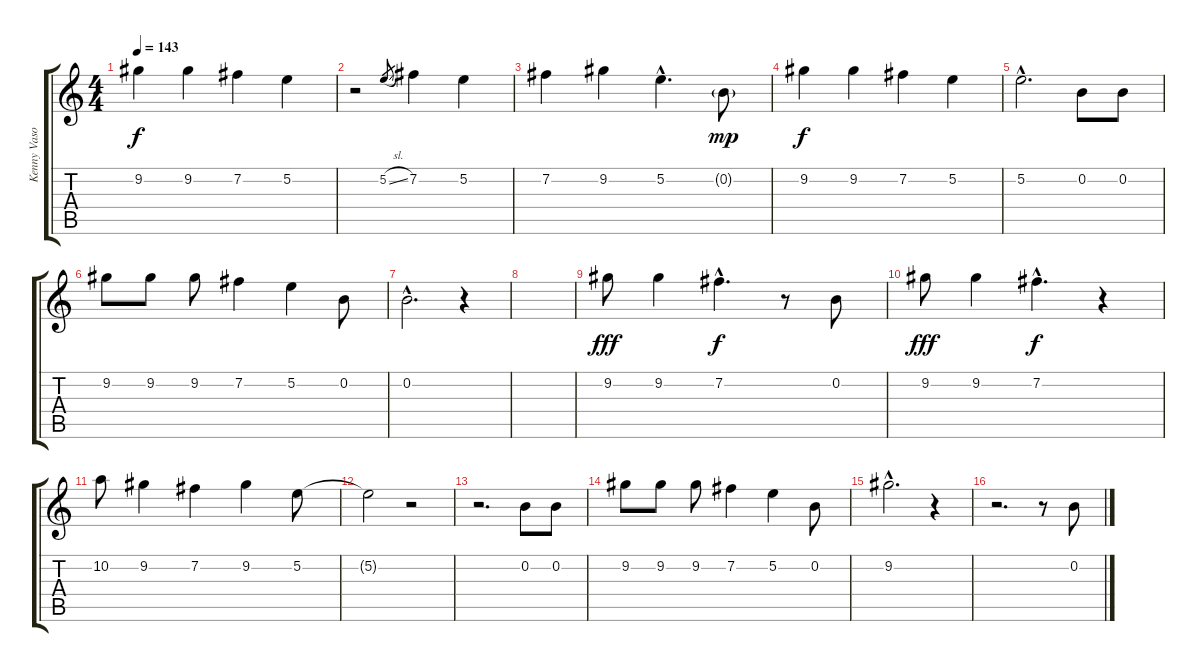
\track ("Kenny Vasoli - Vocal" "Kenny Vaso") {instrument lead2sawtooth}
\staff {score tabs}
\tuning (E5 B4 G4 D4 A3 E3) {hide}
\ts (4 4)
\tempo 143
\clef g2
\ks c
9.2.4{dy f} 9.2.4 7.2.4 5.2.4 |
r.2 5.2{sl}.8{gr} 7.2.4 5.2.4 |
7.2.4 9.2.4 5.2{hac}.4{d} 0.2{g}.8{dy mp} |
9.2.4{dy f} 9.2.4 7.2.4 5.2.4 |
5.2{hac}.2{d} 0.2.8 0.2.8 |
9.2.8 9.2.8 9.2.8 7.2.4 5.2.4 0.2.8 |
0.2{hac}.2{d} r.4 |
|
9.2.8{dy fff} 9.2.4 7.2{hac}.4{d dy f} r.8 0.2.8 |
9.2.8{dy fff} 9.2.4 7.2{hac}.4{d dy f} r.4 |
10.2.8 9.2.4 7.2.4 9.2.4 5.2.8 |
5.2{t}.2 r.2 |
r.2{d} 0.2.8 0.2.8 |
9.2.8 9.2.8 9.2.8 7.2.4 5.2.4 0.2.8 |
9.2{hac}.2{d} r.4 |
r.2{d} r.8 0.2.8
